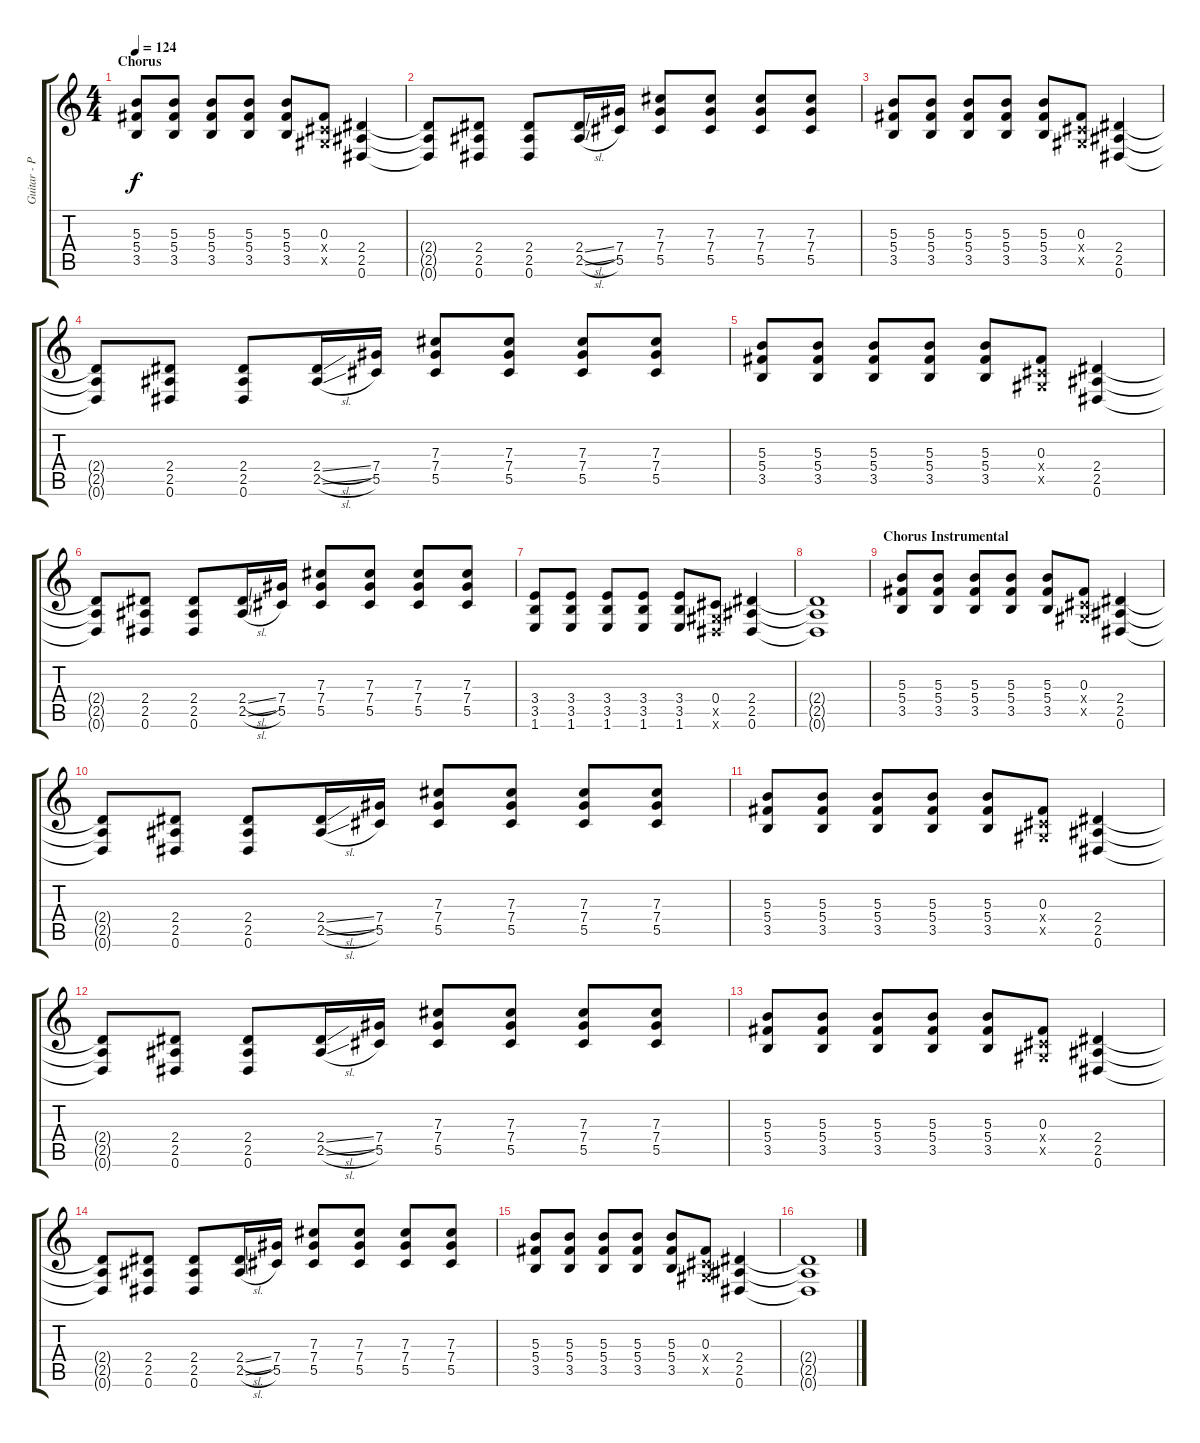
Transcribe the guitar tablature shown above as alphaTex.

\track ("Guitar - Pat Callahan" "Guitar - P") {instrument distortionguitar}
\staff {score tabs}
\tuning (Eb4 Bb3 Gb3 Db3 Ab2 Eb2) {hide}
\ts (4 4)
\section ("" "Chorus")
\tempo 124
\clef g2
\ks c
(5.3 5.4 3.5).8{dy f} (5.3 5.4 3.5).8 (5.3 5.4 3.5).8 (5.3 5.4 3.5).8 (5.3 5.4 3.5).8 (0.3 0.4{x} 0.5{x}).8 (2.4 2.5 0.6).4 |
(2.4{t} 2.5{t} 0.6{t}).8 (2.4 2.5 0.6).8 (2.4 2.5 0.6).8 (2.4{sl} 2.5{sl}).16 (7.4 5.5).16 (7.3 7.4 5.5).8 (7.3 7.4 5.5).8 (7.3 7.4 5.5).8 (7.3 7.4 5.5).8 |
(5.3 5.4 3.5).8 (5.3 5.4 3.5).8 (5.3 5.4 3.5).8 (5.3 5.4 3.5).8 (5.3 5.4 3.5).8 (0.3 0.4{x} 0.5{x}).8 (2.4 2.5 0.6).4 |
(2.4{t} 2.5{t} 0.6{t}).8 (2.4 2.5 0.6).8 (2.4 2.5 0.6).8 (2.4{sl} 2.5{sl}).16 (7.4 5.5).16 (7.3 7.4 5.5).8 (7.3 7.4 5.5).8 (7.3 7.4 5.5).8 (7.3 7.4 5.5).8 |
(5.3 5.4 3.5).8 (5.3 5.4 3.5).8 (5.3 5.4 3.5).8 (5.3 5.4 3.5).8 (5.3 5.4 3.5).8 (0.3 0.4{x} 0.5{x}).8 (2.4 2.5 0.6).4 |
(2.4{t} 2.5{t} 0.6{t}).8 (2.4 2.5 0.6).8 (2.4 2.5 0.6).8 (2.4{sl} 2.5{sl}).16 (7.4 5.5).16 (7.3 7.4 5.5).8 (7.3 7.4 5.5).8 (7.3 7.4 5.5).8 (7.3 7.4 5.5).8 |
(3.4 3.5 1.6).8 (3.4 3.5 1.6).8 (3.4 3.5 1.6).8 (3.4 3.5 1.6).8 (3.4 3.5 1.6).8 (0.4 0.5{x} 0.6{x}).8 (2.4 2.5 0.6).4 |
(2.4{t} 2.5{t} 0.6{t}).1 |
\section ("" "Chorus Instrumental")
(5.3 5.4 3.5).8 (5.3 5.4 3.5).8 (5.3 5.4 3.5).8 (5.3 5.4 3.5).8 (5.3 5.4 3.5).8 (0.3 0.4{x} 0.5{x}).8 (2.4 2.5 0.6).4 |
(2.4{t} 2.5{t} 0.6{t}).8 (2.4 2.5 0.6).8 (2.4 2.5 0.6).8 (2.4{sl} 2.5{sl}).16 (7.4 5.5).16 (7.3 7.4 5.5).8 (7.3 7.4 5.5).8 (7.3 7.4 5.5).8 (7.3 7.4 5.5).8 |
(5.3 5.4 3.5).8 (5.3 5.4 3.5).8 (5.3 5.4 3.5).8 (5.3 5.4 3.5).8 (5.3 5.4 3.5).8 (0.3 0.4{x} 0.5{x}).8 (2.4 2.5 0.6).4 |
(2.4{t} 2.5{t} 0.6{t}).8 (2.4 2.5 0.6).8 (2.4 2.5 0.6).8 (2.4{sl} 2.5{sl}).16 (7.4 5.5).16 (7.3 7.4 5.5).8 (7.3 7.4 5.5).8 (7.3 7.4 5.5).8 (7.3 7.4 5.5).8 |
(5.3 5.4 3.5).8 (5.3 5.4 3.5).8 (5.3 5.4 3.5).8 (5.3 5.4 3.5).8 (5.3 5.4 3.5).8 (0.3 0.4{x} 0.5{x}).8 (2.4 2.5 0.6).4 |
(2.4{t} 2.5{t} 0.6{t}).8 (2.4 2.5 0.6).8 (2.4 2.5 0.6).8 (2.4{sl} 2.5{sl}).16 (7.4 5.5).16 (7.3 7.4 5.5).8 (7.3 7.4 5.5).8 (7.3 7.4 5.5).8 (7.3 7.4 5.5).8 |
(5.3 5.4 3.5).8 (5.3 5.4 3.5).8 (5.3 5.4 3.5).8 (5.3 5.4 3.5).8 (5.3 5.4 3.5).8 (0.3 0.4{x} 0.5{x}).8 (2.4 2.5 0.6).4 |
(2.4{t} 2.5{t} 0.6{t}).1
